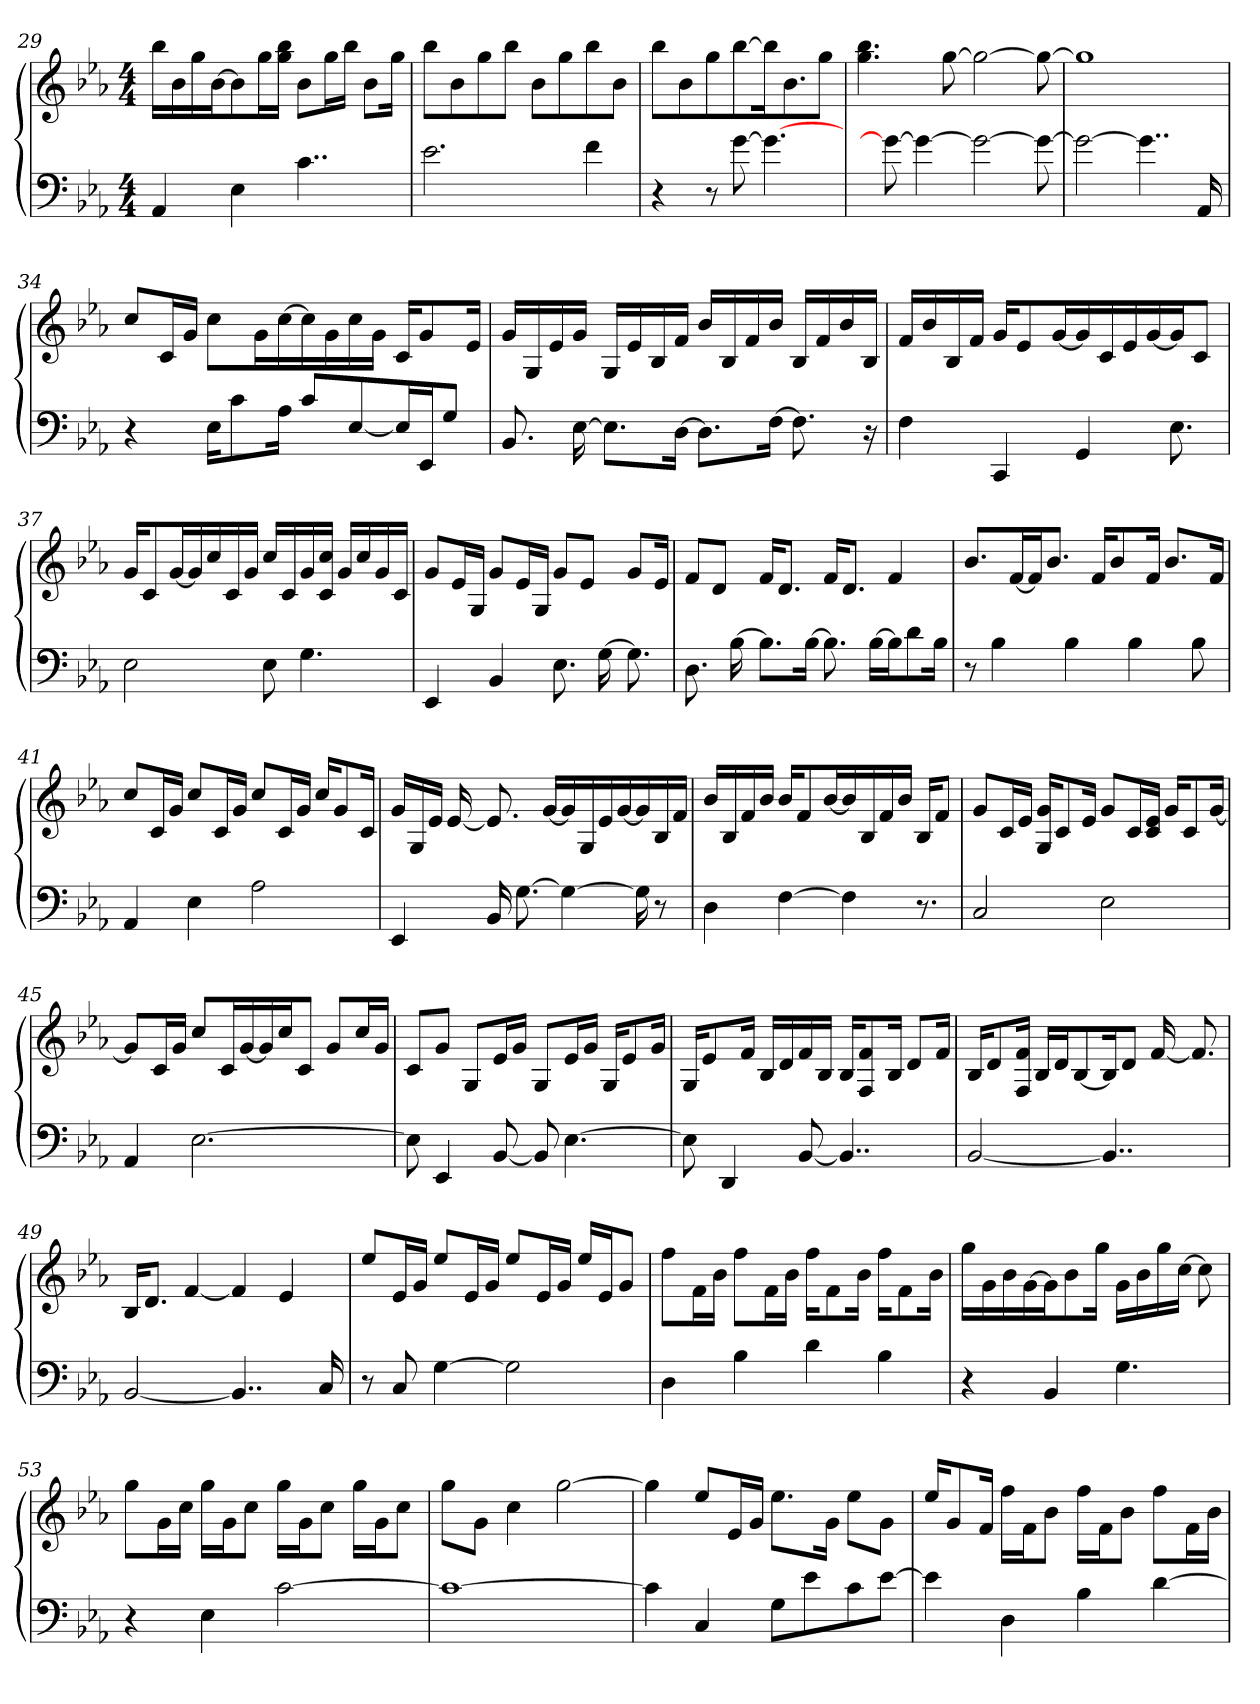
**kern	**kern
*part1	*part1
*staff2	*staff1
*clefF4	*clefG2
*k[b-e-a-]	*k[b-e-a-]
*E-:	*E-:
*M4/4	*M4/4
=29	=29
4AA-/	16bb-\LL
.	16b-\
.	16gg\
.	[>16b-\J
4E-\	8b-\]
.	16gg\L
.	16bb-\ 16gg\JJ
4..c\	8b-\L
.	16gg\L
.	16bb-\JJ
.	8b-\L
.	16gg\Jk
!!LO:LB:g=z
=30	=30
2.e-\	8bb-\L
.	8b-\
.	8gg\
.	8bb-\J
.	8b-\L
.	8gg\
4f\	8bb-\
.	8b-\J
=31	=31
4r	8bb-\L
.	8b-\
8r	8gg\
[>8g\	[>8bb-\
4.g\_>	16bb-\K]
.	8.b-\
.	8gg\J
=32	=32
8ryy	4.bb-\ 4.gg\
8g\_>	.
4g\_>	.
.	[>8gg\
2g\_>	2gg\_>
8g\_>	8gg\_>
=33	=33
2g\_>	1gg]
4..g\]	.
16AA-/	.
!!LO:PB:g=z
=34	=34
4r	8cc/L
.	16c/L
.	16g/JJ
16E-\KL	8cc\L
8c\	.
.	16g\L
16A-\Jk	[>16cc\
8c/L	16cc\]
.	16g\
[<8E-/	16cc\
.	16g\JJ
16E-/K]	16c/KL
16EE-/K	8g/
8G/J	.
.	16e-/Jk
=35	=35
8.BB-/	16g/LL
.	16G/
.	16e-/
[>16E-\	16g/JJ
8.E-\L]	16G/LL
.	16e-/
.	16B-/
[>16D\Jk	16f/JJ
8.D\L]	16b-/LL
.	16B-/
.	16f/
[>16F\Jk	16b-/JJ
8.F\]	16B-/LL
.	16f/
.	16b-/
16r	16B-/JJ
!!LO:LB:g=z
=36	=36
4F\	16f/LL
.	16b-/
.	16B-/
.	16f/JJ
4CC/	16g/KL
.	8e-/
.	[<16g/L
4GG/	16g/]
.	16c/
.	16e-/
.	[<16g/
8.E-\	16g/J]
.	8c/J
=37	=37
2E-\	16g/KL
.	8c/
.	[<16g/L
.	16g/]
.	16cc/
.	16c/
.	16g/JJ
8E-\	16cc/LL
.	16c/
4.G\	16g/
.	16cc/ 16c/JJ
.	16g/LL
.	16cc/
.	16g/
.	16c/JJ
=38	=38
4EE-/	8g/L
.	16e-/L
.	16G/JJ
4BB-/	8g/L
.	16e-/L
.	16G/JJ
8.E-\	8g/L
.	8e-/J
[>16G\	.
8.G\]	8g/L
.	16e-/Jk
!!LO:LB:g=z
=39	=39
8.D\	8f/L
.	8d/J
[>16B-\	.
8.B-\L]	16f/KL
.	8.d/J
[>16B-\Jk	.
8.B-\]	16f/KL
.	8.d/J
[>16B-\LL	.
16B-\J]	4f/
8d\	.
16B-\Jk	.
=40	=40
8r	8.b-/L
4B-\	.
.	[<16f/L
.	16f/J]
.	8.b-/J
4B-\	.
.	16f/KL
.	8b-/
4B-\	.
.	16f/Jk
.	8.b-/L
8B-\	.
.	16f/Jk
=41	=41
4AA-/	8cc/L
.	16c/L
.	16g/JJ
4E-\	8cc/L
.	16c/L
.	16g/JJ
2A-\	8cc/L
.	16c/L
.	16g/JJ
.	16cc/KL
.	8g/
.	16c/Jk
!!LO:LB:g=z
=42	=42
4EE-/	16g/LL
.	16G/
.	16e-/JJ
.	[<16e-/
16BB-/	8.e-/]
[>8.G\	.
.	[<16g/LL
4G\_>	16g/]
.	16G/
.	16e-/
.	[<16g/
16G\]	16g/]
8r	16B-/
.	16f/JJ
=43	=43
4D\	16b-/LL
.	16B-/
.	16f/
.	16b-/JJ
[>4F\	16b-/KL
.	8f/
.	[<16b-/L
4F\]	16b-/]
.	16B-/
.	16f/
.	16b-/JJ
8.r	16B-/KL
.	8f/J
!!LO:LB:g=z
=44	=44
2C/	8g/L
.	16c/L
.	16e-/JJ
.	16g/ 16G/KL
.	8c/
.	16e-/Jk
2E-\	8g/L
.	16c/L
.	16e-/ 16c/JJ
.	16g/KL
.	8c/
.	[<16g/Jk
=45	=45
4AA-/	8g/L]
.	16c/L
.	16g/JJ
[>2.E-\	8cc/L
.	16c/K
.	[<16g/
.	16g/]
.	16cc/K
.	8c/J
.	8g/L
.	16cc/L
.	16g/JJ
=46	=46
8E-\]	8c/L
4EE-/	8g/J
.	8G/L
[<8BB-/	16e-/L
.	16g/JJ
8BB-/]	8G/L
[>4.E-\	16e-/L
.	16g/JJ
.	16G/KL
.	8e-/
.	16g/Jk
!!LO:PB:g=z
=47	=47
8E-\]	16G/KL
.	8e-/
4DD/	.
.	16f/Jk
.	16B-/LL
.	16d/
[<8BB-/	16f/
.	16B-/JJ
4..BB-/]	16B-/KL
.	8f/ 8F/
.	16B-/Jk
.	8d/L
.	16f/Jk
=48	=48
[<2BB-/	16B-/KL
.	8d/
.	16f/ 16F/Jk
.	16B-/LL
.	16d/J
.	[<8B-/
4..BB-/]	16B-/K]
.	8d/J
.	[<16f/
.	8.f/]
=49	=49
[<2BB-/	16B-/KL
.	8.d/J
.	[<4f/
4..BB-/]	4f/]
.	4e-/
16C/	.
!!LO:LB:g=z
=50	=50
8r	8ee-/L
8C/	16e-/L
.	16g/JJ
[>4G\	8ee-/L
.	16e-/L
.	16g/JJ
2G\]	8ee-/L
.	16e-/L
.	16g/JJ
.	16ee-/LL
.	16e-/J
.	8g/J
=51	=51
4D\	8ff\L
.	16f\L
.	16b-\JJ
4B-\	8ff\L
.	16f\L
.	16b-\JJ
4d\	16ff\KL
.	8f\
.	16b-\Jk
4B-\	16ff\KL
.	8f\
.	16b-\Jk
=52	=52
4r	16gg\LL
.	16g\
.	16b-\
.	[>16g\
4BB-/	16g\J]
.	8b-\
.	16gg\Jk
4.G\	16g\LL
.	16b-\
.	16gg\
.	[>16cc\JJ
.	8cc\]
!!LO:LB:g=z
=53	=53
4r	8gg\L
.	16g\L
.	16cc\JJ
4E-\	16gg\LL
.	16g\J
.	8cc\J
[>2c\	16gg\LL
.	16g\J
.	8cc\J
.	16gg\LL
.	16g\J
.	8cc\J
=54	=54
1c_>	8gg\L
.	8g\J
.	4cc\
.	[>2gg\
=55	=55
4c\]	4gg\]
4C/	8ee-/L
.	16e-/L
.	16g/JJ
8G\L	8.ee-\L
8e-\	.
.	16g\Jk
8c\	8ee-\L
[>8e-\J	8g\J
!!LO:LB:g=z
=56	=56
4e-\]	16ee-/KL
.	8g/
.	16f/Jk
4D\	16ff\LL
.	16f\J
.	8b-\J
4B-\	16ff\LL
.	16f\J
.	8b-\J
[>4d\	8ff\L
.	16f\L
.	16b-\JJ
=	=
*-	*-
